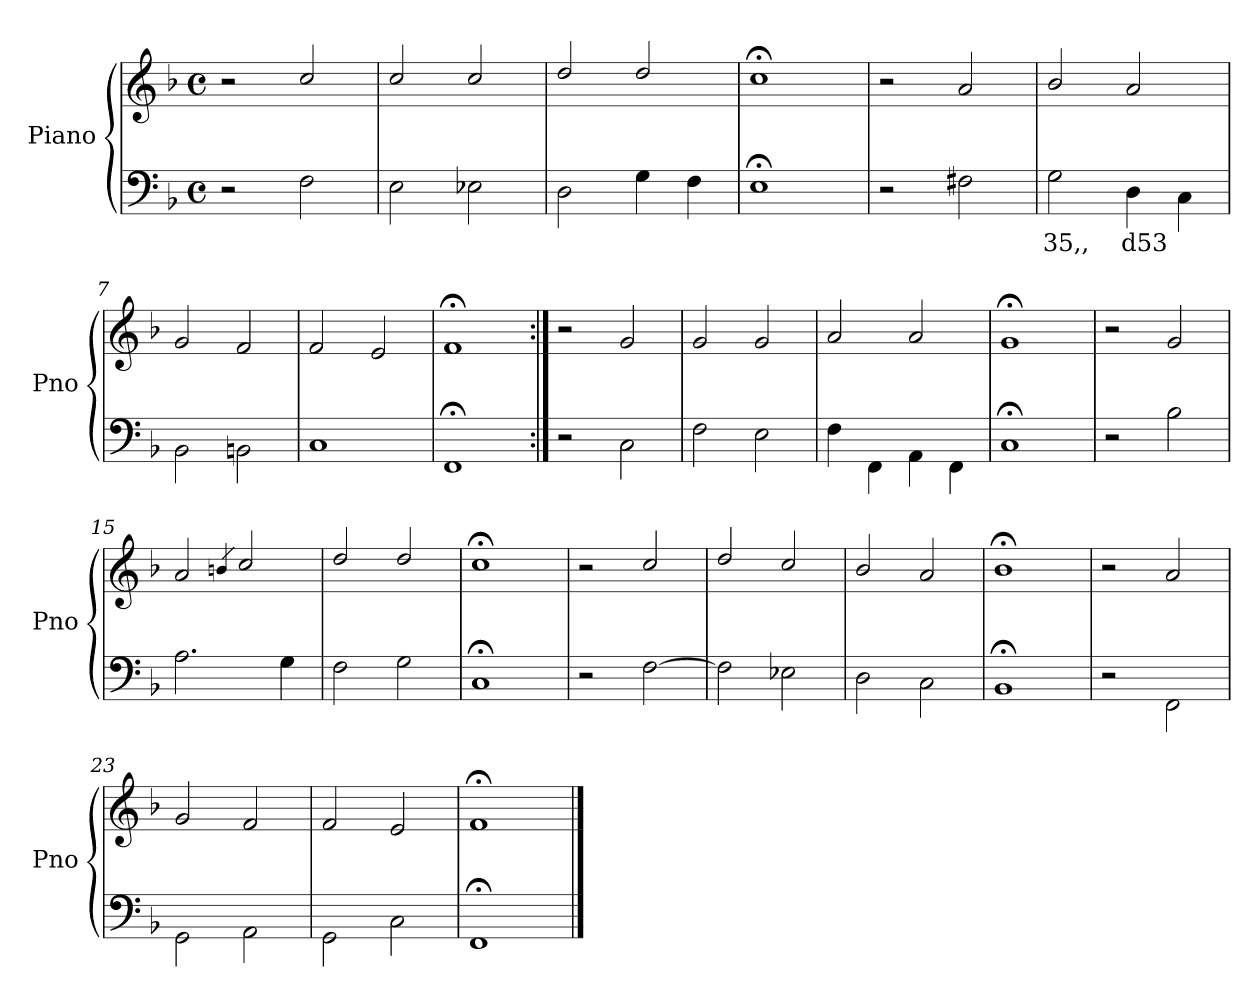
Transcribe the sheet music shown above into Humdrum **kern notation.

**kern	**text	**kern
*part1	*part1	*part1
*staff2	*staff2	*staff1
*I"Piano	*	*
*I'Pno	*	*
*clefF4	*	*clefG2
*k[b-]	*	*k[b-]
*F:	*	*F:
*M4/4	*	*M4/4
*met(c)	*	*met(c)
=1	=1	=1
2r	.	2r
2F\	.	2cc/
=2	=2	=2
2E\	.	2cc/
2E-X\	.	2cc/
=3	=3	=3
2D\	.	2dd/
4G\	.	2dd/
4F\	.	.
=4	=4	=4
1E;\	.	1cc;</
=5	=5	=5
2r	.	2r
2F#X\	.	2a/
=6	=6	=6
!	!LO:LY:a	!
2G\	35,,	2b-/
!	!LO:LY:a	!
4D\	d53	2a/
4C\	.	.
=7	=7	=7
2BB-\	.	2g/
2BBn\	.	2f/
=8	=8	=8
1C\	.	2f/
.	.	2e/
=9	=9	=9
1FF;\	.	1f;</
!!LO:LB:g=z
=10:|!	=10:|!	=10:|!
2r	.	2r
2C\	.	2g/
=11	=11	=11
2F\	.	2g/
2E\	.	2g/
=12	=12	=12
4F\	.	2a/
4FF\	.	.
4AA\	.	2a/
4FF\	.	.
=13	=13	=13
1C;\	.	1g;</
=14	=14	=14
2r	.	2r
2B-\	.	2g/
=15	=15	=15
2.A\	.	2a/
.	.	4qbn/
.	.	2cc/
4G\	.	.
=16	=16	=16
2F\	.	2dd/
2G\	.	2dd/
=17	=17	=17
1C;\	.	1cc;</
!!LO:LB:g=z
=18	=18	=18
2r	.	2r
[<2F\	.	2cc/
=19	=19	=19
2F\]	.	2dd/
2E-X\	.	2cc/
=20	=20	=20
2D\	.	2b-/
2C\	.	2a/
=21	=21	=21
1BB-;\	.	1b-;</
=22	=22	=22
2r	.	2r
2FF\	.	2a/
=23	=23	=23
2GG\	.	2g/
2AA\	.	2f/
=24	=24	=24
2GG\	.	2f/
2C\	.	2e/
=25	=25	=25
1FF;\	.	1f;</
==	==	==
*-	*-	*-
